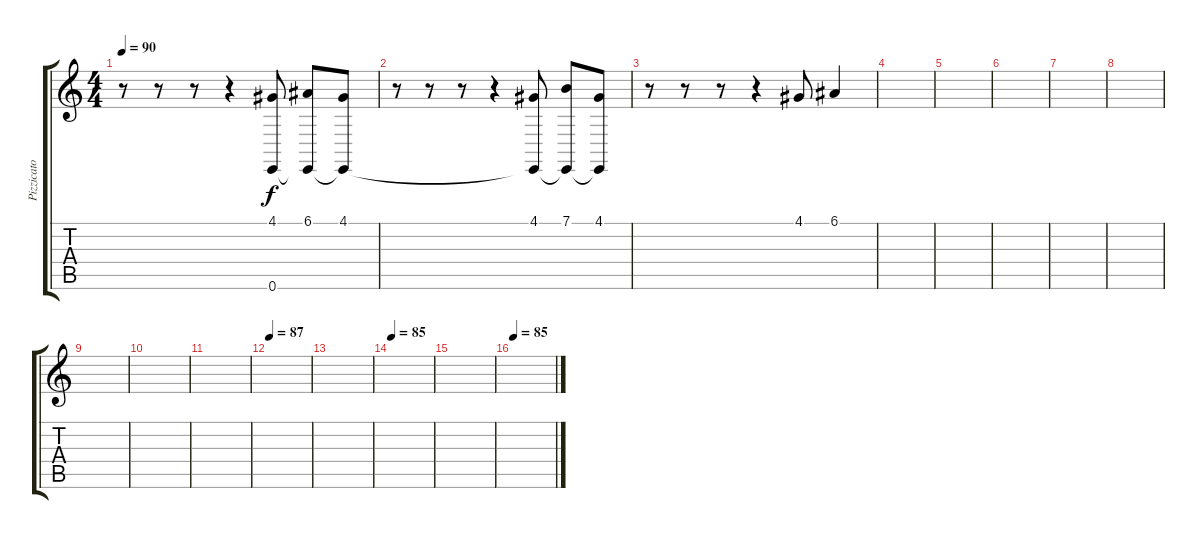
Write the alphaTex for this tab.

\track ("Pizzicato Strings" "Pizzicato ") {instrument pizzicatostrings}
\staff {score tabs}
\tuning (E4 B3 G3 D3 A2 E2) {hide}
\ts (4 4)
\tempo 90
\clef g2
\ks c
r.8{dy f} r.8 r.8 r.4 (4.1 0.6{t}).8 (6.1 0.6{t}).8 (4.1 0.6{t}).8 |
r.8 r.8 r.8 r.4 (4.1 0.6{t}).8 (7.1 0.6{t}).8 (4.1 0.6{t}).8 |
r.8 r.8 r.8 r.4 4.1.8 6.1.4 |
|
|
|
|
|
|
|
|
\tempo 87
|
|
\tempo 85
|
|
\tempo 85
